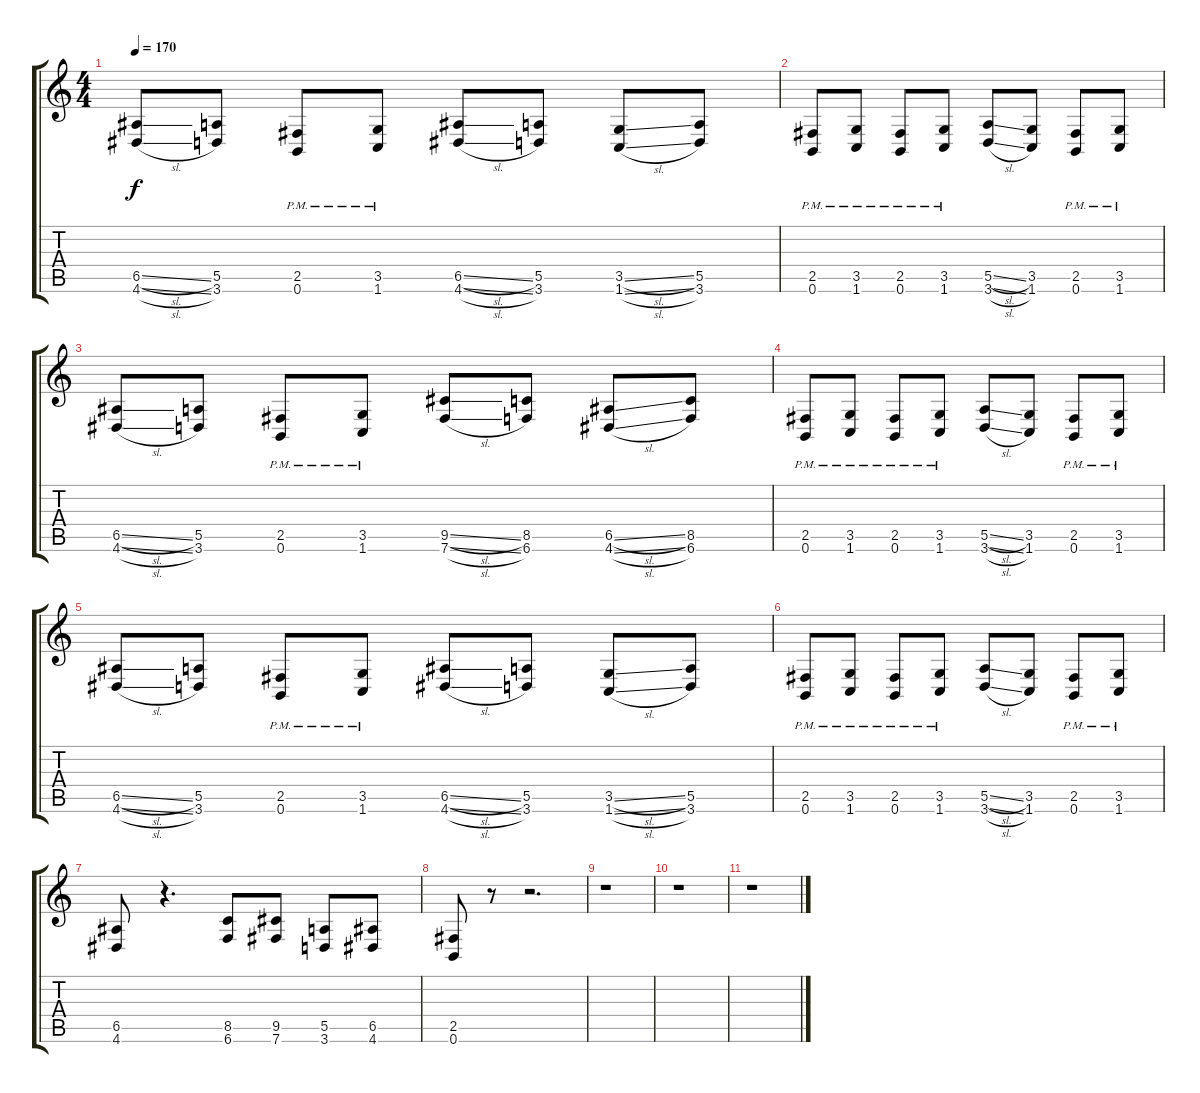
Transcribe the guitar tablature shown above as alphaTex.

\track "" {instrument overdrivenguitar}
\staff {score tabs}
\tuning (B3 Gb3 D3 A2 E2 B1) {hide}
\ts (4 4)
\tempo 170
\clef g2
\ks c
(6.5{sl} 4.6{sl}).8{dy f} (5.5 3.6).8 (2.5{pm} 0.6{pm}).8 (3.5{pm} 1.6{pm}).8 (6.5{sl} 4.6{sl}).8 (5.5 3.6).8 (3.5{sl} 1.6{sl}).8 (5.5 3.6).8 |
(2.5{pm} 0.6{pm}).8 (3.5{pm} 1.6{pm}).8 (2.5{pm} 0.6{pm}).8 (3.5{pm} 1.6{pm}).8 (5.5{sl} 3.6{sl}).8 (3.5 1.6).8 (2.5{pm} 0.6{pm}).8 (3.5{pm} 1.6{pm}).8 |
(6.5{sl} 4.6{sl}).8 (5.5 3.6).8 (2.5{pm} 0.6{pm}).8 (3.5{pm} 1.6{pm}).8 (9.5{sl} 7.6{sl}).8 (8.5 6.6).8 (6.5{sl} 4.6{sl}).8 (8.5 6.6).8 |
(2.5{pm} 0.6{pm}).8 (3.5{pm} 1.6{pm}).8 (2.5{pm} 0.6{pm}).8 (3.5{pm} 1.6{pm}).8 (5.5{sl} 3.6{sl}).8 (3.5 1.6).8 (2.5{pm} 0.6{pm}).8 (3.5{pm} 1.6{pm}).8 |
(6.5{sl} 4.6{sl}).8 (5.5 3.6).8 (2.5{pm} 0.6{pm}).8 (3.5{pm} 1.6{pm}).8 (6.5{sl} 4.6{sl}).8 (5.5 3.6).8 (3.5{sl} 1.6{sl}).8 (5.5 3.6).8 |
(2.5{pm} 0.6{pm}).8 (3.5{pm} 1.6{pm}).8 (2.5{pm} 0.6{pm}).8 (3.5{pm} 1.6{pm}).8 (5.5{sl} 3.6{sl}).8 (3.5 1.6).8 (2.5{pm} 0.6{pm}).8 (3.5{pm} 1.6{pm}).8 |
(6.5 4.6).8 r.4{d} (8.5 6.6).8 (9.5 7.6).8 (5.5 3.6).8 (6.5 4.6).8 |
(2.5 0.6).8 r.8 r.2{d} |
r.1 |
r.1 |
r.1
